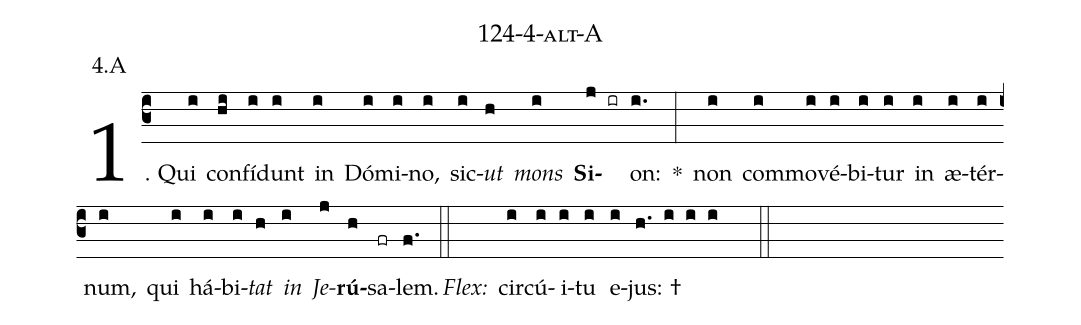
name: 124-4-alt-A;
annotation: 4.A;
%%
(c3)1. Qui(i) con(hi)fí(i)dunt(i) in(i) Dó(i)mi(i)no,(i) sic(i)<i>ut</i>(h) <i>mons</i>(i) <b>Si</b>(j ir)on:(i.) *(:) non(i) com(i)mo(i)vé(i)bi(i)tur(i) in(i) æ(i)tér(i)num,(i) qui(i) há(i)bi(i)<i>tat</i>(h) <i>in</i>(i) <i>Je</i>(j)<b>rú</b>(h)sa(fr)lem.(f.) (::)
<i>Flex:</i>()  cir(i)cú(i)i(i)tu(i) e(i)jus: †(h. i i i  ::)
